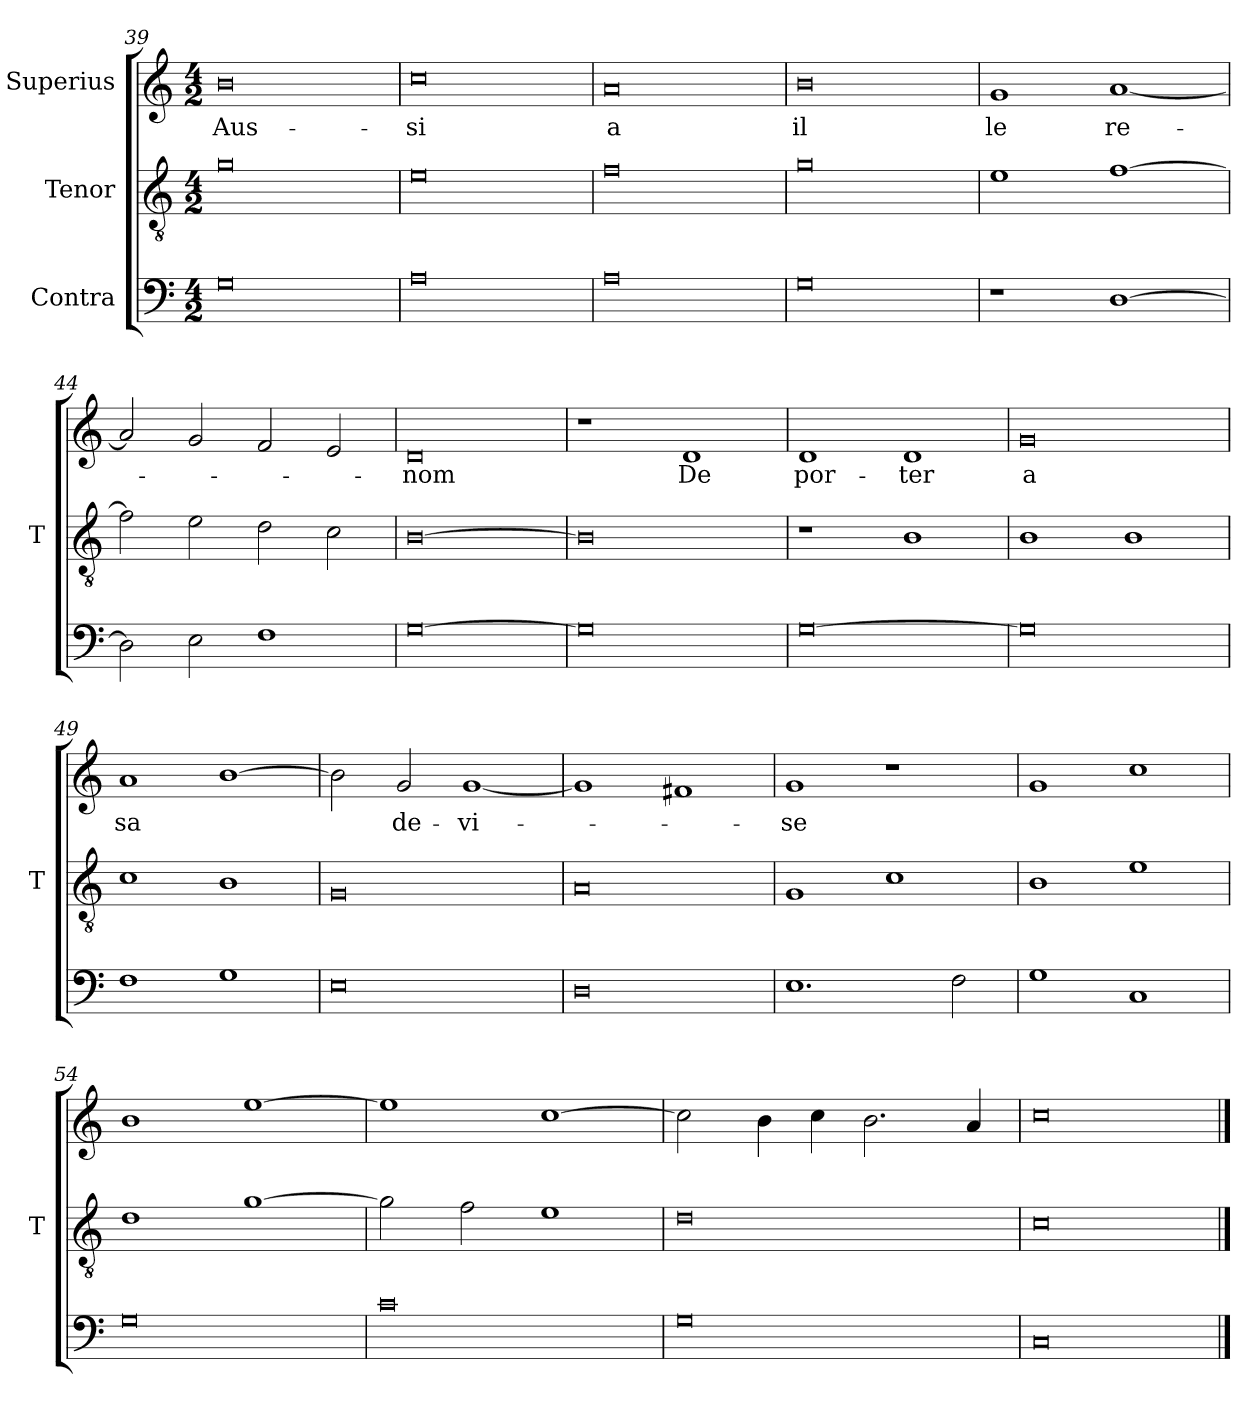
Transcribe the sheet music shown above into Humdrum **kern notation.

**kern	**kern	**kern	**text
*part3	*part2	*part1	*part1
*staff3	*staff2	*staff1	*staff1
*I"Contra	*I"Tenor	*I"Superius	*
*	*I'T	*	*
*clefF4	*clefGv2	*clefG2	*
*M4/2	*M4/2	*M4/2	*
=39	=39	=39	=39
0G	0g	0b	Aus-
=40	=40	=40	=40
0A	0e	0cc	-si
=41	=41	=41	=41
0A	0f	0a	-a
=42	=42	=42	=42
0G	0g	0b	-il
=43	=43	=43	=43
1r	1e	1g	-le
[1D	[1f	[1a	re-
=44	=44	=44	=44
2D]	2f]	2a]	.
2E	2e	2g	.
1F	2d	2f	.
.	2c	2e	.
=45	=45	=45	=45
[0G	[0B	0d	-nom
=46	=46	=46	=46
0G]	0B]	1r	.
.	.	1d	-De
=47	=47	=47	=47
[0G	1r	1d	por-
.	1B	1d	-ter
=48	=48	=48	=48
0G]	1B	0g	-a
.	1B	.	.
=49	=49	=49	=49
1F	1c	1a	-sa
1G	1B	[1b	.
=50	=50	=50	=50
0E	0G	2b]	.
.	.	2g	de-
.	.	[1g	-vi-
=51	=51	=51	=51
0D	0A	1g]	.
.	.	1f#X	.
=52	=52	=52	=52
1.E	1G	1g	-se
.	1c	1r	.
2F	.	.	.
=53	=53	=53	=53
1G	1B	1g	.
1C	1e	1cc	.
=54	=54	=54	=54
0G	1d	1b	.
.	[1g	[1ee	.
=55	=55	=55	=55
0c	2g]	1ee]	.
.	2f	.	.
.	1e	[1cc	.
=56	=56	=56	=56
0G	0d	2cc]	.
.	.	4b	.
.	.	4cc	.
.	.	2.b	.
.	.	4a	.
=57	=57	=57	=57
0C	0c	0cc	.
==	==	==	==
*-	*-	*-	*-
